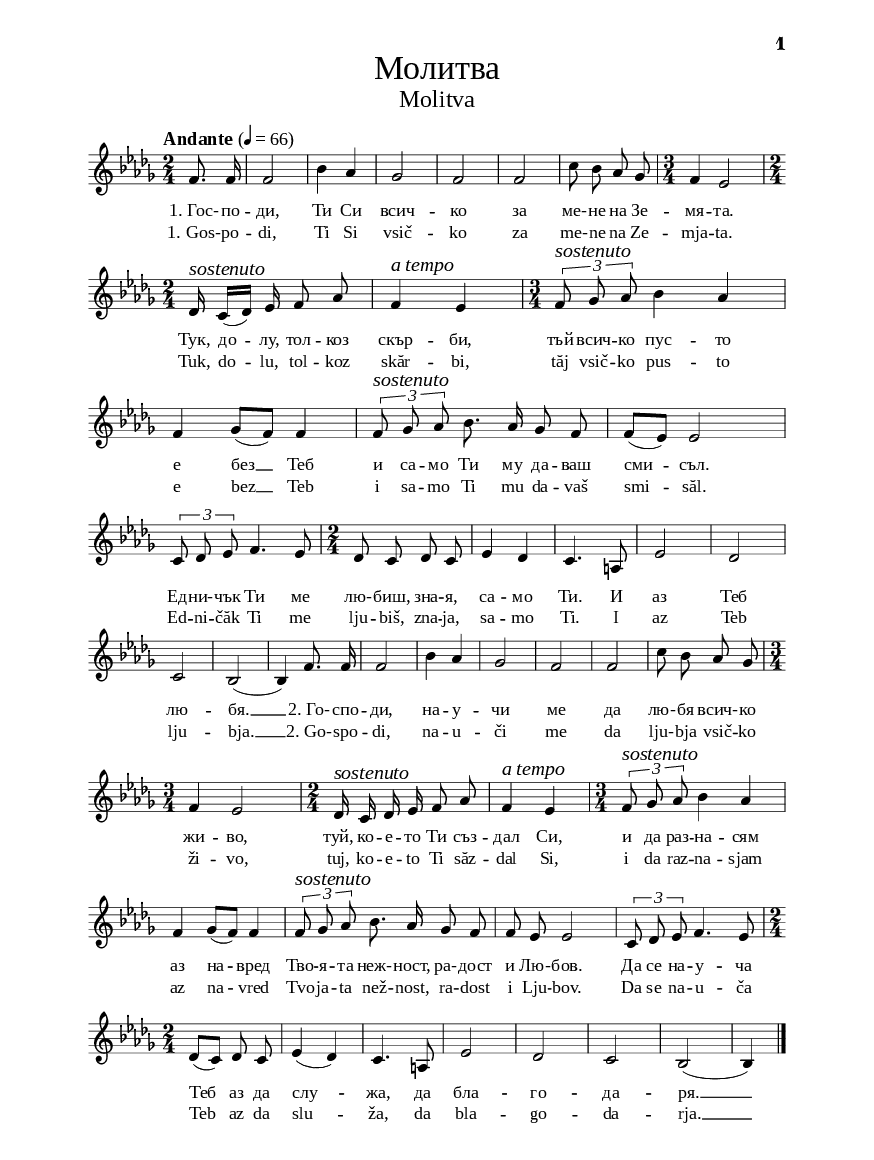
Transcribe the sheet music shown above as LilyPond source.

\version "2.24.3"

% include paper part and global functions
\include "include/globals.ily"

\bookpart {
  \label #'ref222
  \tocItem \markup "Молитва (Господи, Ти Си) – Molitva (Gospodi, Ti Si) "
  \include "include/bookpart-paper.ily"
  \score {
    \include "include/score-layout.ily"

    \new Voice \absolute {
      \clef treble
      \key bes \minor
      \time 2/4
      \tempoFunc "Andante" 4 "66"
      \autoBeamOff
      \partial 4
      f'8.  f'16 | % 2
      f'2 | % 3
      bes'4  as'4 | % 4
      ges'2 | % 5
      f'2 | % 6
      f'2  | % 7
      c''8  bes'8  as'8  ges'8  | % 8
      \time 3/4  | % 8
      f'4  es'2 | \break  % 9
      \time 2/4  | % 9

      des'16^\markup { \huge \italic {sostenuto} }
      c'16
      ([des'16])  es'16
      f'8  as'8 |
      f'4 ^\markup{\huge \italic {a tempo} }  es'4  | % 11
      \time 3/4  | % 11
      \times 2/3  {
        f'8 ^\markup{\huge \italic {sostenuto} }  ges'8
        as'8
      }
      bes'4  as'4 | \break % 12
      f'4  ges'8 ( [  f'8 ) ]  f'4 | % 13
      \times 2/3  {
        f'8 ^\markup{\huge \italic {sostenuto} }  ges'8
        as'8
      }
      bes'8.  as'16  ges'8  f'8  | % 14
      f'8 ( [  es'8 ) ]  es'2
      | \break % 15

      \times 2/3  {
        c'8  des'8  es'8
      }
      f'4.  es'8 | % 16
      \time 2/4  | % 16
      des'8  c'8
      des'8  c'8  | % 17
      es'4  des'4 | % 18
      c'4.  a8 | % 19
      es'2 |
      des'2 |  \break % 21
      c'2 | % 22
      bes2 ( | bes4 )
      f'8.  f'16 | % 2
      f'2 | % 3
      bes'4  as'4 | % 4
      ges'2 | % 5
      f'2 | % 6
      f'2  |  % 7
      c''8  bes'8  as'8  ges'8  | \break % 8
      \time 3/4  | % 8
      f'4  es'2 | % 9
      \time 2/4  | % 9

      des'16^\markup { \huge \italic {sostenuto} }
      c'16
      des'16  es'16
      f'8  as'8 |
      f'4 ^\markup{ \huge \italic {a tempo} }  es'4  | % 11
      \time 3/4  | % 11
      \times 2/3  {
        f'8 ^\markup{ \huge \italic {sostenuto} }  ges'8
        as'8
      }
      bes'4  as'4 | \break % 12
      f'4  ges'8 ( [  f'8 ) ]  f'4 | % 13
      \times 2/3  {
        f'8 ^\markup{ \huge \italic {sostenuto} }  ges'8
        as'8
      }
      bes'8.  as'16  ges'8  f'8 | % 14
      f'8 es'8 es'2
      | % 15

      \times 2/3  {
        c'8  des'8  es'8
      }
      f'4.  es'8 | % 16
      \time 2/4  | \break  % 16
      des'8 (  [c'8] )
      des'8  c'8  | % 17
      es'4 ( des'4 )| % 18
      c'4.   a8  | % 19
      es'2 |
      des'2 | % 21
      c'2 | % 22
      bes2 ( | bes4 ) \bar "|."

    }

    \addlyrics {
      "1. Гос-" -- по -- ди, Ти Си всич -- ко
      за "ме-" -- не на Зе -- мя -- та. Тук,
      до -- лу, тол -- коз скър --
      би, тъй всич -- ко пус -- то е
      без __  Теб и са -- мо Ти му да
      -- ваш сми -- съл. Ед -- "ни-" -- чък
      Ти ме "лю-" -- биш, зна -- я, са -- мо
      Ти. И аз Теб лю -- бя. __

      "2. Го-" -- спо -- ди, на -- у -- чи ме
      да "лю-" -- бя "всич-" -- ко жи -- во,
      туй, ко -- е -- то Ти съз -- дал Си,
      и да раз -- на -- сям аз на -- вред
      Тво -- я -- та "неж-" -- ност,
      "ра-" -- дост и "Лю-" -- бов.
      Да се на -- у -- ча
      Теб  аз да слу -- жа, да бла -- го --  да -- ря. __
    }

    \addlyrics {
      "1. Gos-" -- po -- di, Ti Si vsič -- ko
      za "me-" -- ne na Ze -- mja -- ta. Tuk,
      do -- lu, tol -- koz skăr --
      bi, tăj vsič -- ko pus -- to e
      bez __  Teb i sa -- mo Ti mu da
      -- vaš smi -- săl. Ed -- ni -- čăk
      Ti me lju -- biš, zna -- ja, sa -- mo
      Ti. I az Teb lju -- bja. __

      "2. Go-" -- spo -- di, na -- u -- či me
      da "lju-" -- bja vsič -- ko ži -- vo,
      tuj, ko -- e -- to Ti săz -- dal Si,
      i da raz -- na -- sjam az na -- vred
      Tvo -- ja -- ta než -- nost,
      ra -- dost i Lju -- bov.
      Da se na -- u -- ča
      Teb  az da slu -- ža, da bla -- go --  da -- rja. __
    }

    \header {
      title = \titleFunc "Молитва" "Molitva"
    }

    \midi{}

  } % score

  \pageBreak

  % include foreign translation(s) of the song
  \version "2.24.3"

\markup \fill-line { \fontsize #deTitleFontSize "Gebet" }
\markup \null
\markup \null
\markup \abs-fontsize #10 {
  \hspace #30
  \override #`(baseline-skip . ,deCoupletBaselineSkip)

  \column {
    \line { 1. Herr, Du bist alles für mich,}

    \line { "   "hier unten – so viel Leid,}

    \line { "   "alles ist so öde ohne Dich}

    \line { "   "und nur Du verleihst ihm Bedeutung.}

    \line { "   "Einzig Du liebst mich,}
 
    \line { "   "ich weiß, nur Du.}

    \line { "   "Ich liebe Dich. }

    \line { " " }

    \line { 2. Herr, lehre mich,}

    \line { "   "alles Lebendige zu lieben,}

    \line { "   "das, was Du erschaffen hast,}

    \line { "   "und dass ich überall Deine Zärtlichkeit,}

    \line { "   "Freude und Liebe verbreite.}

    \line { "   "Möge ich lernen, }

    \line { "   "Dir zu dienen,}

    \line { "   "zu danken. }

  }
}

} % bookpart

% Più mosso
%
